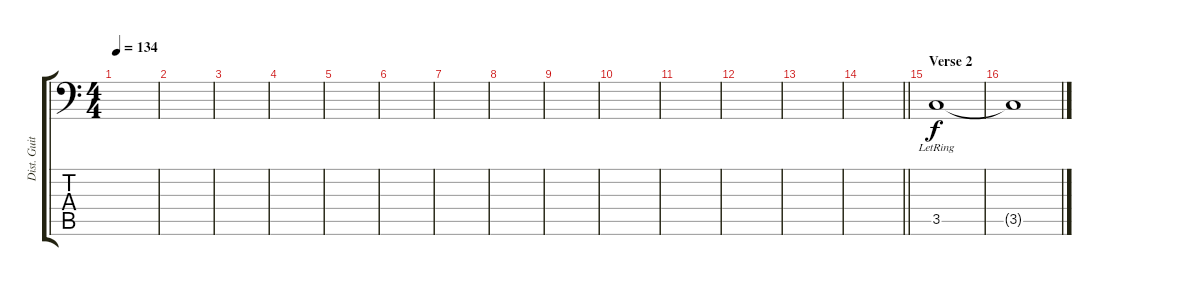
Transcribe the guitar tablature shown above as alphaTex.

\track ("Dist. Guit" "Dist. Guit") {instrument acousticgrandpiano}
\staff {score tabs}
\tuning (E4 B3 G3 D3 A2 E1) {hide}
\ts (4 4)
\tempo 134
\clef f4
\ks c
|
|
|
|
|
|
|
|
|
|
|
|
|
\barLineRight lightlight
|
\section ("" "Verse 2")
3.5{lr}.1 |
3.5{t}.1
